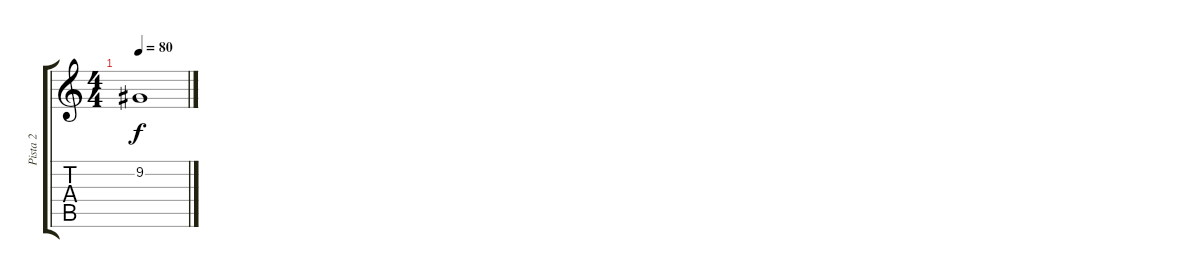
\track ("Pista 2" "Pista 2") {instrument acousticgrandpiano}
\staff {score tabs}
\tuning (E4 B3 G3 D3 A2 E2) {hide}
\ts (4 4)
\tempo 80
\clef g2
\ks c
9.2{t}.1{dy f}
